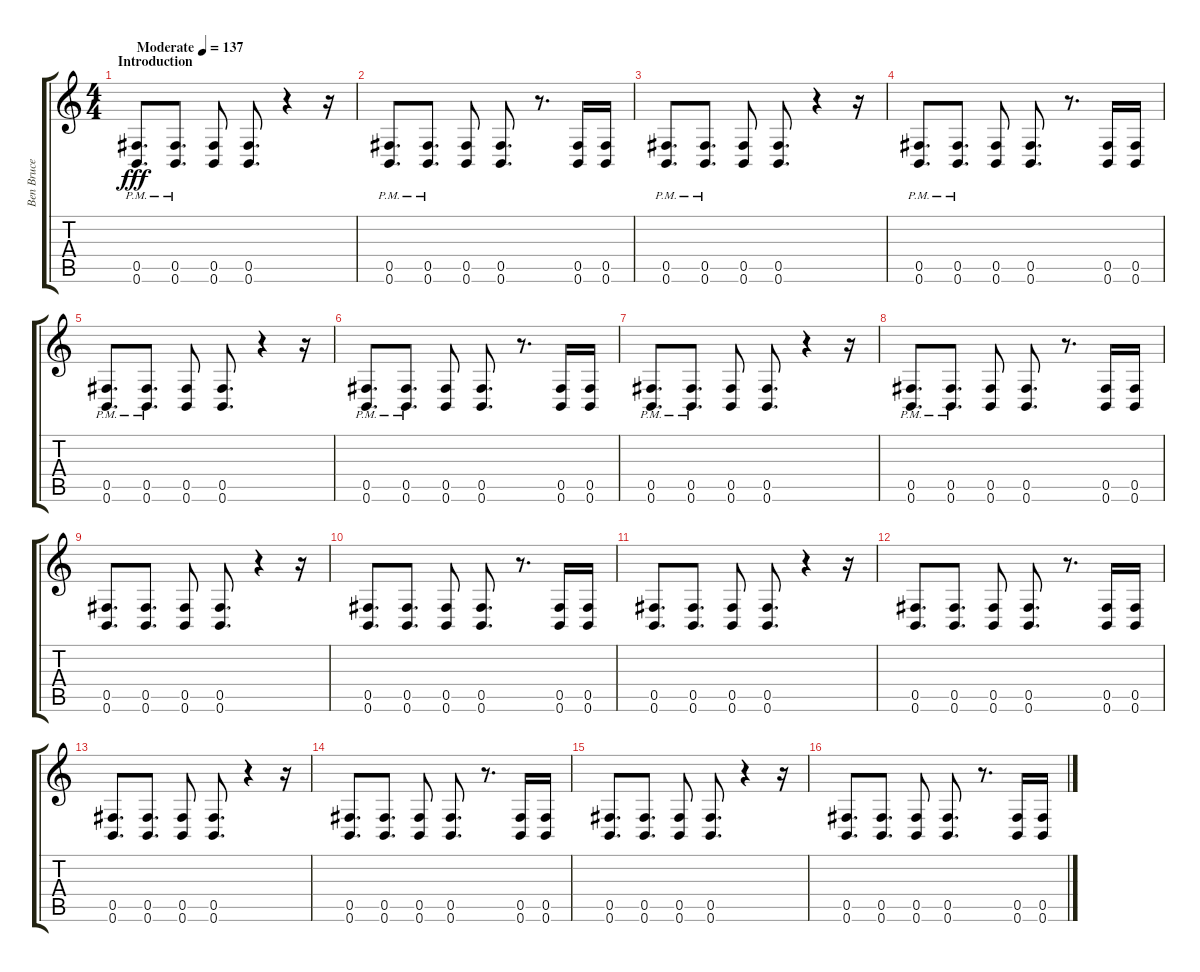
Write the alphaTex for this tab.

\track ("Ben Bruce" "Ben Bruce") {instrument distortionguitar}
\staff {score tabs}
\tuning (Db4 Ab3 E3 B2 Gb2 B1) {hide}
\ts (4 4)
\section ("" "Introduction")
\tempo (137 "Moderate")
\clef g2
\ks c
(0.5{pm} 0.6{pm}).8{d dy fff instrument distortionguitar} (0.5{pm} 0.6{pm}).8{d} (0.5 0.6).8 (0.5 0.6).8{d} r.4 r.16 |
(0.5{pm} 0.6{pm}).8{d} (0.5{pm} 0.6{pm}).8{d} (0.5 0.6).8 (0.5 0.6).8{d} r.8{d} (0.5 0.6).16 (0.5 0.6).16 |
(0.5{pm} 0.6{pm}).8{d} (0.5{pm} 0.6{pm}).8{d} (0.5 0.6).8 (0.5 0.6).8{d} r.4 r.16 |
(0.5{pm} 0.6{pm}).8{d} (0.5{pm} 0.6{pm}).8{d} (0.5 0.6).8 (0.5 0.6).8{d} r.8{d} (0.5 0.6).16 (0.5 0.6).16 |
(0.5{pm} 0.6{pm}).8{d} (0.5{pm} 0.6{pm}).8{d} (0.5 0.6).8 (0.5 0.6).8{d} r.4 r.16 |
(0.5{pm} 0.6{pm}).8{d} (0.5{pm} 0.6{pm}).8{d} (0.5 0.6).8 (0.5 0.6).8{d} r.8{d} (0.5 0.6).16 (0.5 0.6).16 |
(0.5{pm} 0.6{pm}).8{d} (0.5{pm} 0.6{pm}).8{d} (0.5 0.6).8 (0.5 0.6).8{d} r.4 r.16 |
(0.5{pm} 0.6{pm}).8{d} (0.5{pm} 0.6{pm}).8{d} (0.5 0.6).8 (0.5 0.6).8{d} r.8{d} (0.5 0.6).16 (0.5 0.6).16 |
(0.5 0.6).8{d} (0.5 0.6).8{d} (0.5 0.6).8 (0.5 0.6).8{d} r.4 r.16 |
(0.5 0.6).8{d} (0.5 0.6).8{d} (0.5 0.6).8 (0.5 0.6).8{d} r.8{d} (0.5 0.6).16 (0.5 0.6).16 |
(0.5 0.6).8{d} (0.5 0.6).8{d} (0.5 0.6).8 (0.5 0.6).8{d} r.4 r.16 |
(0.5 0.6).8{d} (0.5 0.6).8{d} (0.5 0.6).8 (0.5 0.6).8{d} r.8{d} (0.5 0.6).16 (0.5 0.6).16 |
(0.5 0.6).8{d} (0.5 0.6).8{d} (0.5 0.6).8 (0.5 0.6).8{d} r.4 r.16 |
(0.5 0.6).8{d} (0.5 0.6).8{d} (0.5 0.6).8 (0.5 0.6).8{d} r.8{d} (0.5 0.6).16 (0.5 0.6).16 |
(0.5 0.6).8{d} (0.5 0.6).8{d} (0.5 0.6).8 (0.5 0.6).8{d} r.4 r.16 |
(0.5 0.6).8{d} (0.5 0.6).8{d} (0.5 0.6).8 (0.5 0.6).8{d} r.8{d} (0.5 0.6).16 (0.5 0.6).16
